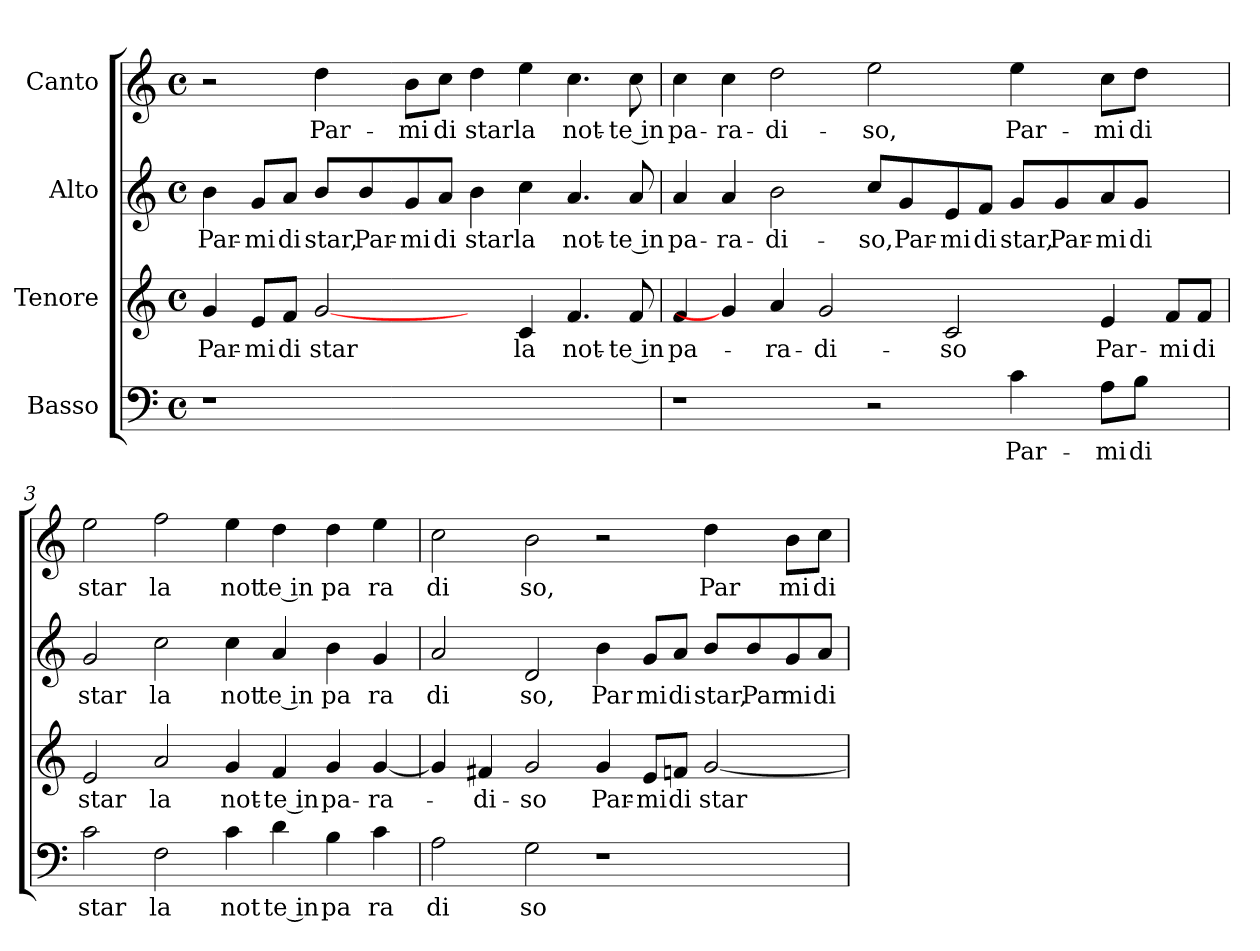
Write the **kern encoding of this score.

**kern	**text	**kern	**text	**kern	**text	**kern	**text
*part4	*part4	*part3	*part3	*part2	*part2	*part1	*part1
*staff4	*staff4	*staff3	*staff3	*staff2	*staff2	*staff1	*staff1
*I"Basso	*	*I"Tenore	*	*I"Alto	*	*I"Canto	*
!!LO:PB:g=z
*stria5	*	*stria5	*	*stria5	*	*stria5	*
*clefF4	*	*clefG2	*	*clefG2	*	*clefG2	*
*M4/4	*	*M4/4	*	*M4/4	*	*M4/4	*
*met(c)	*	*met(c)	*	*met(c)	*	*met(c)	*
=1	=1	=1	=1	=1	=1	=1	=1
!	!	!	!LO:LY:b:cj	!	!LO:LY:b:cj	!	!
1r	.	4g/	Par-	4b\	Par-	2r	.
!	!	!	!LO:LY:b:cj	!	!LO:LY:b:cj	!	!
.	.	8e/L	-mi	8g/L	-mi	.	.
!	!	!	!LO:LY:b:cj	!	!LO:LY:b:cj	!	!
.	.	8f/J	di	8a/J	di	.	.
!	!	!	!LO:LY:b:cj	!	!LO:LY:b:cj	!	!LO:LY:b:cj
.	.	[2g/	star	8b/L	star,	4dd\	Par-
!	!	!	!	!	!LO:LY:b:cj	!	!
.	.	.	.	8b/	Par-	.	.
!	!	!	!	!	!LO:LY:b:cj	!	!LO:LY:b:cj
.	.	.	.	8g/	-mi	8b\L	-mi
!	!	!	!	!	!LO:LY:b:cj	!	!LO:LY:b:cj
.	.	.	.	8a/J	di	8cc\J	di
!	!	!	!	!	!LO:LY:b:cj	!	!LO:LY:b:cj
1ryy	.	4ryy	.	4b\	star	4dd\	star
!	!	!	!LO:LY:b:cj	!	!LO:LY:b:cj	!	!LO:LY:b:cj
.	.	4c/	la	4cc\	la	4ee\	la
!	!	!	!LO:LY:b:cj	!	!LO:LY:b:cj	!	!LO:LY:b:cj
.	.	4.f/	not-	4.a/	not-	4.cc\	not-
!	!	!	!LO:LY:b:rj	!	!LO:LY:b:rj	!	!LO:LY:b:rj
.	.	8f/	-te in	8a/	-te in	8cc\	-te in
=2	=2	=2	=2	=2	=2	=2	=2
!	!	!	!LO:LY:b:cj	!	!LO:LY:b:cj	!	!LO:LY:b:cj
1r	.	4f/	pa-	4a/	pa-	4cc\	pa-
!	!	!	!	!	!LO:LY:b:cj	!	!LO:LY:b:cj
.	.	4g/]	.	4a/	-ra-	4cc\	-ra-
!	!	!	!LO:LY:b:cj	!	!LO:LY:b:cj	!	!LO:LY:b:cj
.	.	4a/	-ra-	2b\	-di-	2dd\	-di-
!	!	!	!LO:LY:b:cj	!	!	!	!
.	.	2g/	-di-	.	.	.	.
!	!	!	!	!	!LO:LY:b:cj	!	!LO:LY:b:cj
2r	.	.	.	8cc/L	-so,	2ee\	-so,
!	!	!	!	!	!LO:LY:b:cj	!	!
.	.	.	.	8g/	Par-	.	.
!	!	!	!LO:LY:b:cj	!	!LO:LY:b:cj	!	!
.	.	2c/	-so	8e/	-mi	.	.
!	!	!	!	!	!LO:LY:b:cj	!	!
.	.	.	.	8f/J	di	.	.
!	!LO:LY:b:cj	!	!	!	!LO:LY:b:cj	!	!LO:LY:b:cj
4c\	-Par-	.	.	8g/L	star,	4ee\	Par-
!	!	!	!	!	!LO:LY:b:cj	!	!
.	.	.	.	8g/	Par-	.	.
!	!LO:LY:b:cj	!	!LO:LY:b:cj	!	!LO:LY:b:cj	!	!LO:LY:b:cj
8A\L	-mi	4e/	Par-	8a/	-mi	8cc\L	-mi
!	!LO:LY:b:cj	!	!	!	!LO:LY:b:cj	!	!LO:LY:b:cj
8B\J	di	.	.	8g/J	di	8dd\J	di
!	!	!	!LO:LY:b:cj	!	!	!	!
4ryy	.	8f/L	-mi	4ryy	.	4ryy	.
!	!	!	!LO:LY:b:cj	!	!	!	!
.	.	8f/J	di	.	.	.	.
!!LO:LB:g=z
=3	=3	=3	=3	=3	=3	=3	=3
!	!LO:LY:b:cj	!	!LO:LY:b:cj	!	!LO:LY:b:cj	!	!LO:LY:b:cj
2c\	star	2e/	star	2g/	star	2ee\	star
!	!LO:LY:b:cj	!	!LO:LY:b:cj	!	!LO:LY:b:cj	!	!LO:LY:b:cj
2F\	la	2a/	la	2cc\	la	2ff\	la
!	!LO:LY:b:cj	!	!LO:LY:b:cj	!	!LO:LY:b:cj	!	!LO:LY:b:cj
4c\	not	4g/	not-	4cc\	not	4ee\	not
!	!LO:LY:b:rj	!	!LO:LY:b:rj	!	!LO:LY:b:rj	!	!LO:LY:b:rj
4d\	te in	4f/	-te in	4a/	te in	4dd\	te in
!	!LO:LY:b:cj	!	!LO:LY:b:cj	!	!LO:LY:b:cj	!	!LO:LY:b:cj
4B\	pa	4g/	pa-	4b\	pa	4dd\	pa
!	!LO:LY:b:cj	!	!LO:LY:b:cj	!	!LO:LY:b:cj	!	!LO:LY:b:cj
4c\	ra	[<4g/	-ra-	4g/	ra	4ee\	ra
=4	=4	=4	=4	=4	=4	=4	=4
!	!LO:LY:b:cj	!	!	!	!LO:LY:b:cj	!	!LO:LY:b:cj
2A\	di	4g/]	.	2a/	di	2cc\	di
!	!	!	!LO:LY:b:cj	!	!	!	!
.	.	4f#X/	-di-	.	.	.	.
!	!LO:LY:b:cj	!	!LO:LY:b:cj	!	!LO:LY:b:cj	!	!LO:LY:b:cj
2G\	so	2g/	-so	2d/	so,	2b\	so,
!	!	!	!LO:LY:b:cj	!	!LO:LY:b:cj	!	!
1r	.	4g/	Par-	4b\	Par	2r	.
!	!	!	!LO:LY:b:cj	!	!LO:LY:b:cj	!	!
.	.	8e/L	-mi	8g/L	mi	.	.
!	!	!	!LO:LY:b:cj	!	!LO:LY:b:cj	!	!
.	.	8f/J	di	8a/J	di	.	.
!	!	!	!LO:LY:b	!	!LO:LY:b:cj	!	!LO:LY:b:cj
.	.	[<2g/	star	8b/L	star,	4dd\	Par
!	!	!	!	!	!LO:LY:b:cj	!	!
.	.	.	.	8b/	Par	.	.
!	!	!	!	!	!LO:LY:b:cj	!	!LO:LY:b:cj
.	.	.	.	8g/	mi	8b\L	mi
!	!	!	!	!	!LO:LY:b:cj	!	!LO:LY:b:cj
.	.	.	.	8a/J	di	8cc\J	di
=	=	=	=	=	=	=	=
*-	*-	*-	*-	*-	*-	*-	*-
